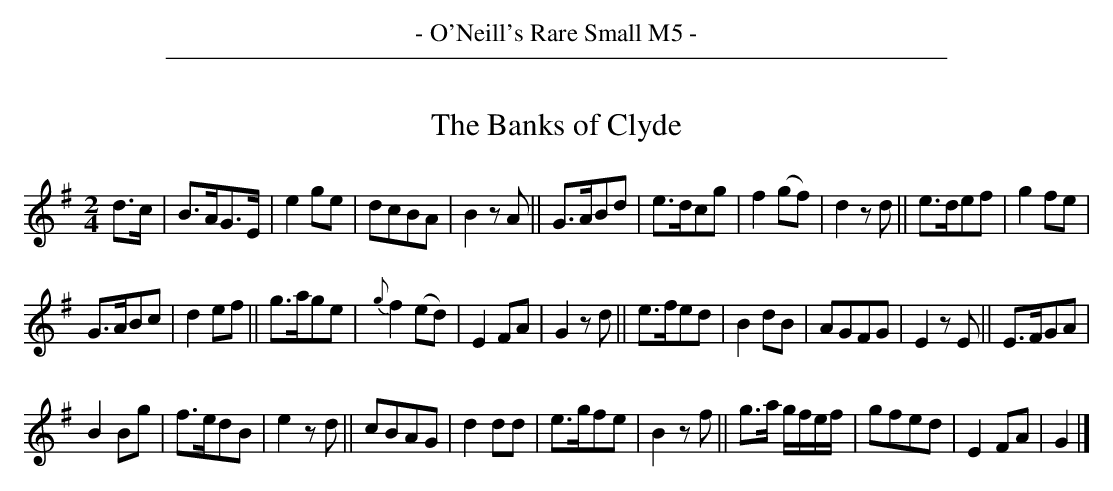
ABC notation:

X:1
T: The Banks of Clyde
M: 2/4
L: 1/8
K: G
d>c | B>AG>E | e2ge | dcBA | B2zA || G>ABd | e>dcg | f2(gf) | d2zd || e>def | g2fe |
G>ABc | d2ef || g>age | {g}f2(ed) | E2FA |G2zd || e>fed | B2dB | AGFG | E2zE || E>FGA |
B2Bg | f>edB | e2zd || cBAG | d2dd | e>gfe | B2zf || g>a g/f/e/f/ | gfed | E2FA | G2 |]
